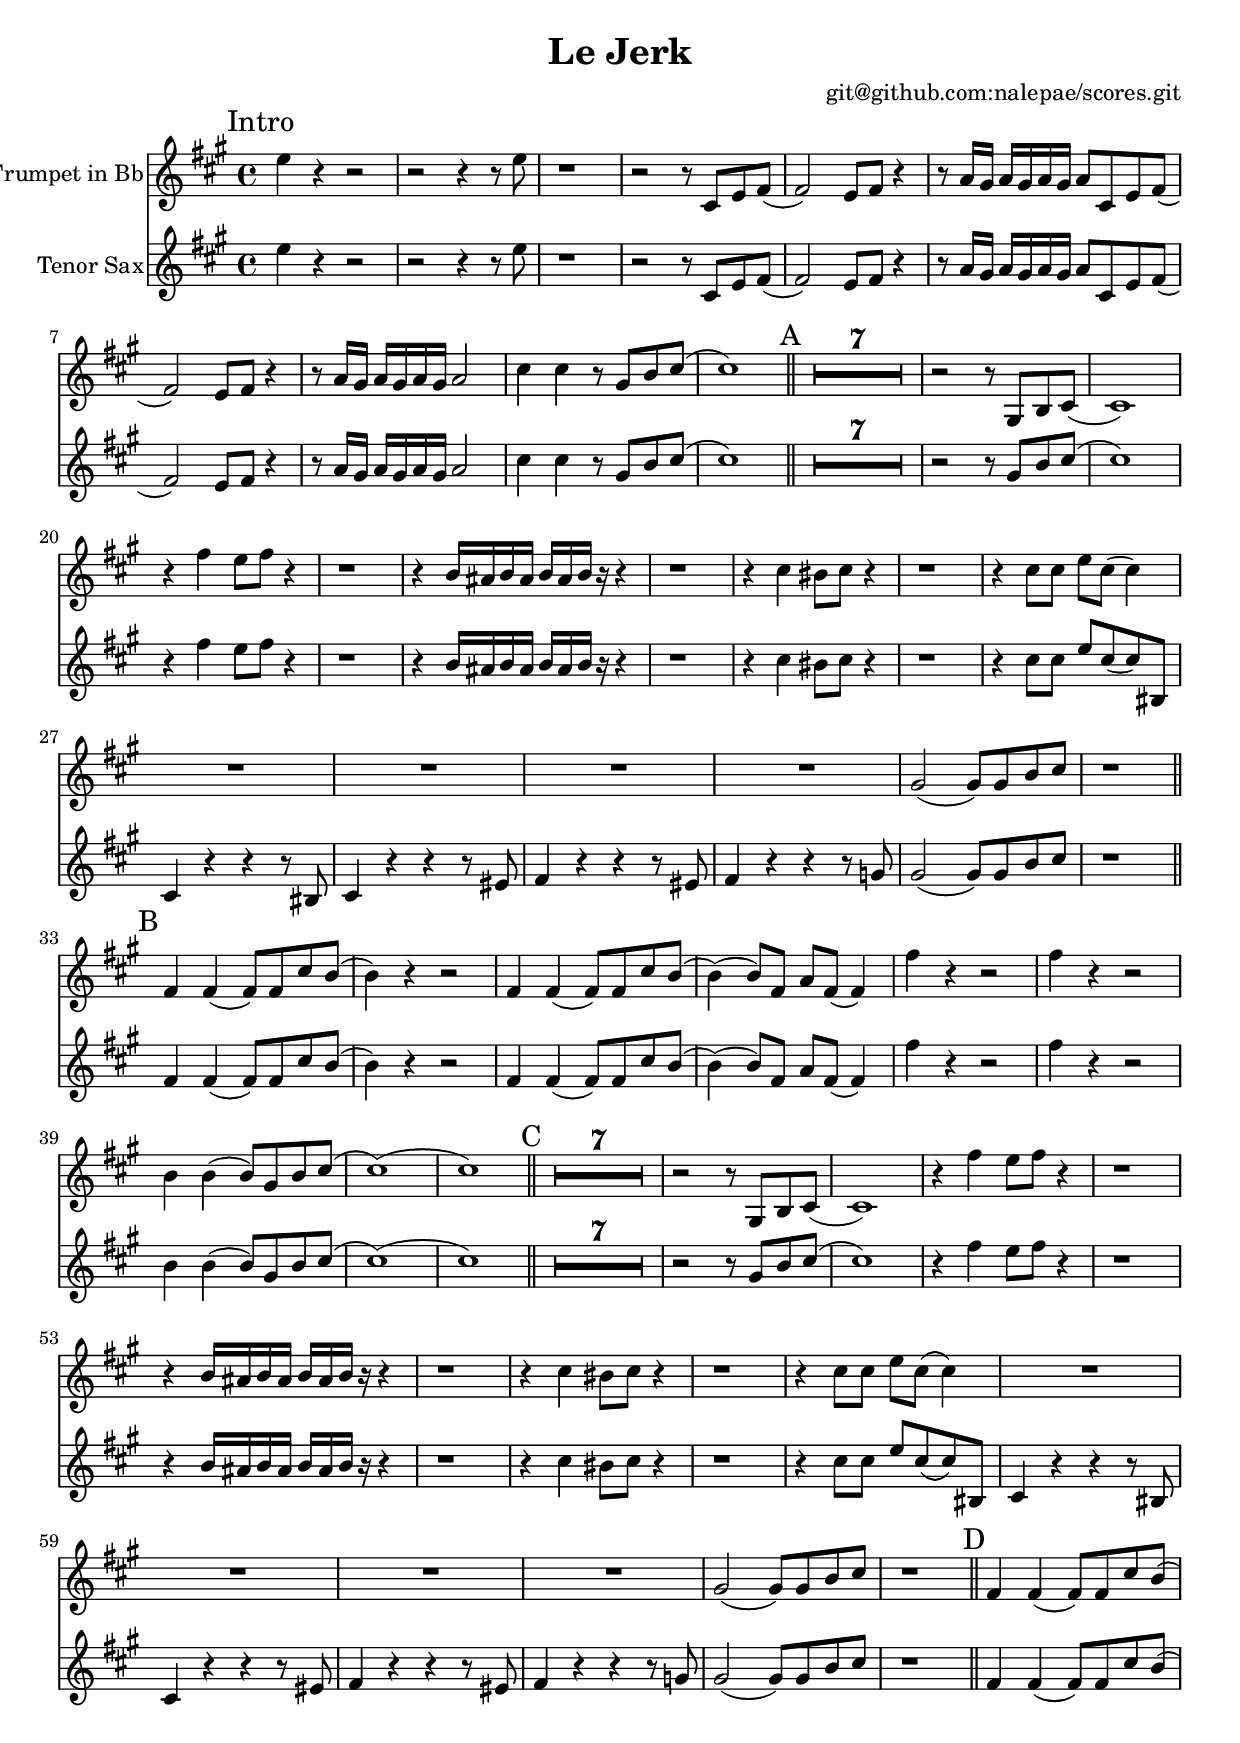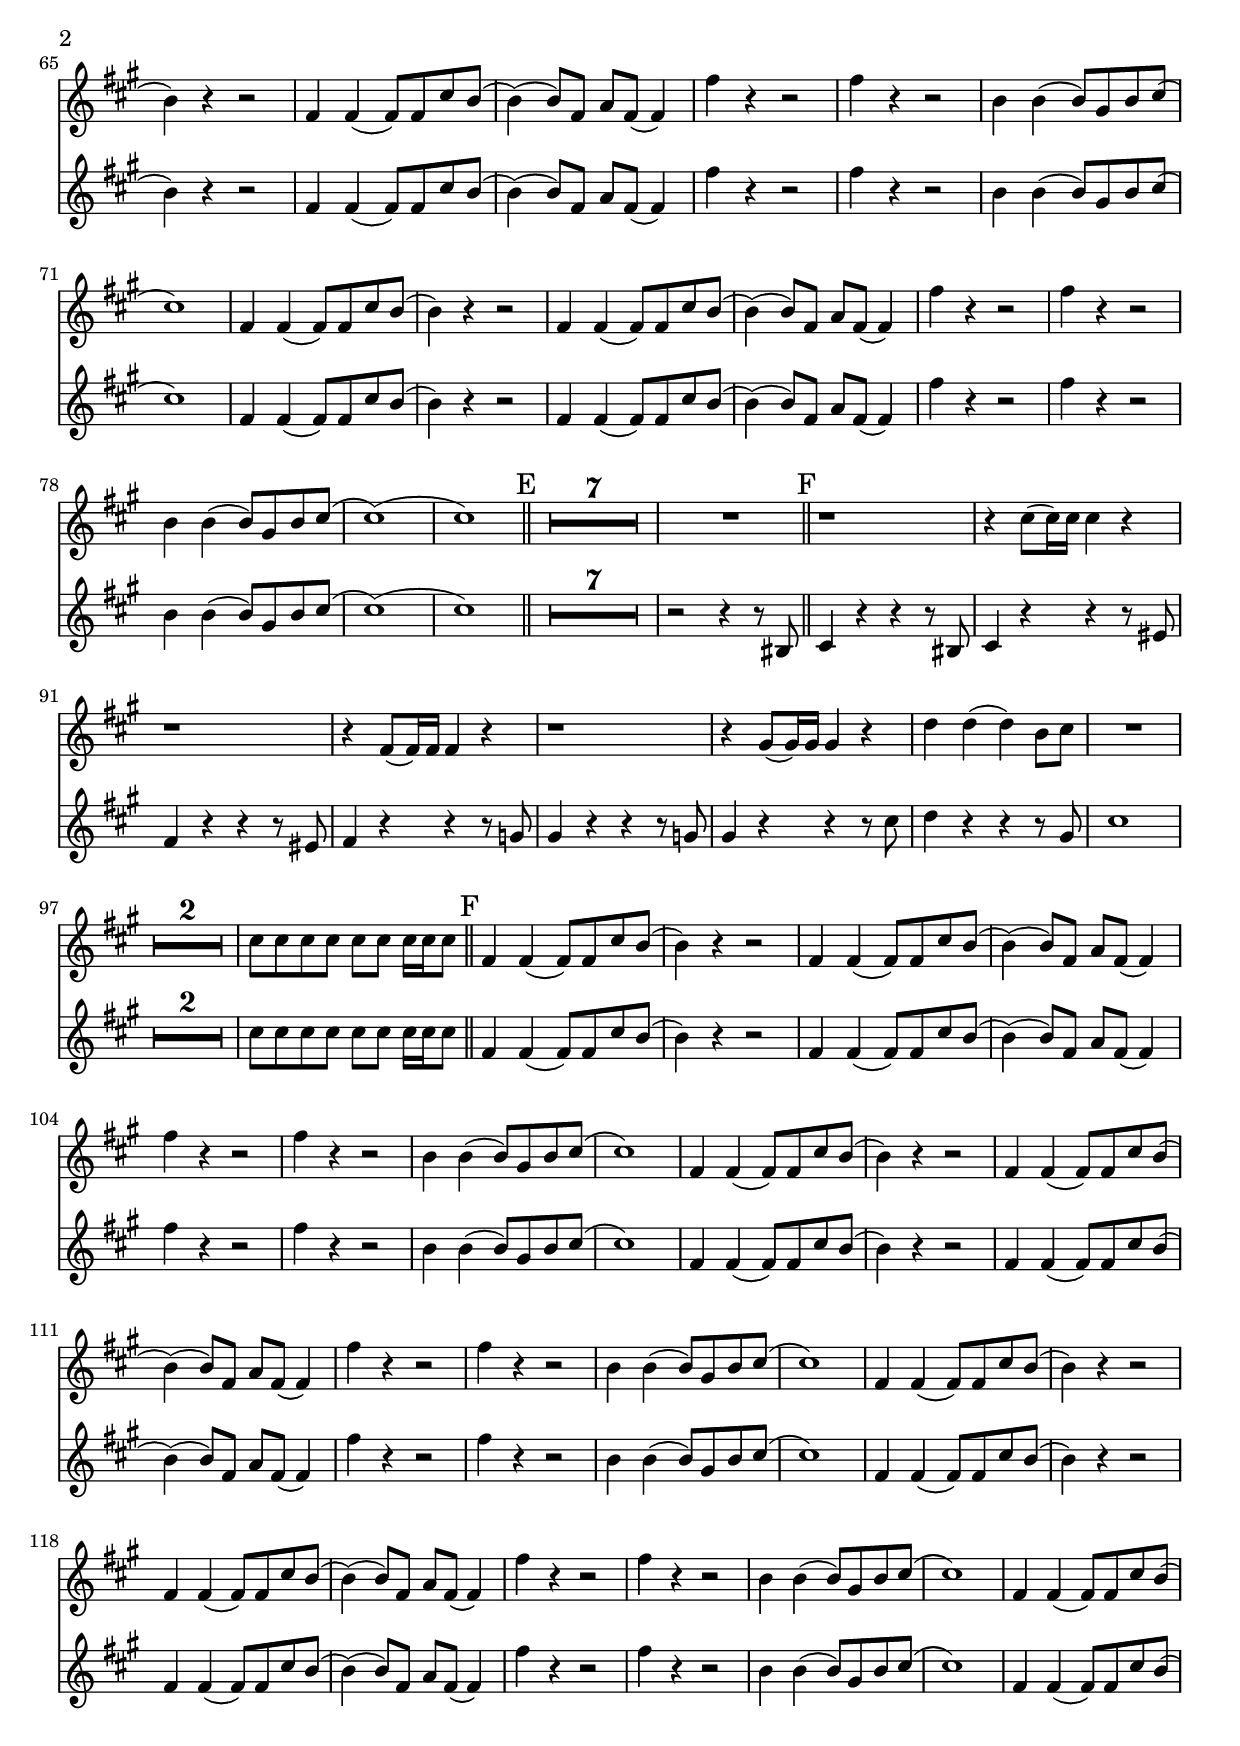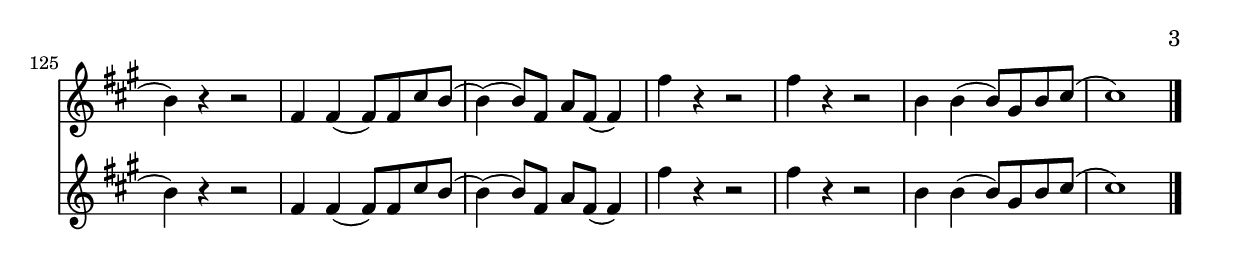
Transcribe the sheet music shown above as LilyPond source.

\version "2.18.2"

\header {
  title = "Le Jerk"
  arranger = "git@github.com:nalepae/scores.git"
}

global = {
  \key e \minor
  \time 4/4
}

trumpetBb = \relative c'' {
  \global
  % Intro
  \mark "Intro"
  d4 r r2 | r2 r4 r8 d | r1 | r2 r8 b, d e
  (| e2) d8 e r4 | r8 g16 fis g fis g fis g8 b, d e (| e2) d8 e r4 | r8 g16 fis g fis g fis g2 |
  b4 b r8 fis a b (|b1) \bar "||"

  % A
  \mark A
  \compressFullBarRests
  \override MultiMeasureRest.expand-limit = #1
  R1*7 | r2 r8 fis, a b
  (| b1) | r4 e' d8 e r4 | r1 | r4 a,16 gis a gis a gis a r r4 |
  r1 | r4 b ais8 b r4 | r1 | r4 b8 b d b (b4) | R1*4 | fis2 (fis8) fis a b | r1 \bar "||"

  % B
  \mark B
  e,4 e (e8) e b' a (|a4) r r2 | e4 e (e8) e b' a (|a4) (a8) e g e (e4) |
  e' r r2 | e4 r r2 | a,4 a (a8) fis a b (| b1) (| b) \bar "||"

  % C
  \mark C
  R1*7 | r2 r8 fis, a b
  (| b1) | r4 e' d8 e r4 | r1 | r4 a,16 gis a gis a gis a r r4 |
  r1 | r4 b ais8 b r4 | r1 | r4 b8 b d b (b4) | R1*4 | fis2 (fis8) fis a b | r1 \bar "||"

  % D
  \mark D
  e,4 e (e8) e b' a (|a4) r r2 | e4 e (e8) e b' a (|a4) (a8) e g e (e4) |
  e' r r2 | e4 r r2 | a,4 a (a8) fis a b (| b1) |
  e,4 e (e8) e b' a (|a4) r r2 | e4 e (e8) e b' a (|a4) (a8) e g e (e4) |
  e' r r2 | e4 r r2 | a,4 a (a8) fis a b (| b1) (| b) \bar "||"

  % E
  \mark E
  R1*8 \bar "||"

  % F
  \mark F
  r1 | r4 b8 (b16) b16 b4 r | r1 | r4 e,8 (e16) e16 e4 r |
  r1 | r4 fis8 (fis16) fis16 fis4 r | c'4 c (c) a8 b | R1*3 | b8 b b b b b b16 b b8 \bar "||"

  % F
  \mark F
  e,4 e (e8) e b' a (|a4) r r2 | e4 e (e8) e b' a (|a4) (a8) e g e (e4) |
  e' r r2 | e4 r r2 | a,4 a (a8) fis a b (| b1)
  e,4 e (e8) e b' a (|a4) r r2 | e4 e (e8) e b' a (|a4) (a8) e g e (e4) |
  e' r r2 | e4 r r2 | a,4 a (a8) fis a b (| b1)
  e,4 e (e8) e b' a (|a4) r r2 | e4 e (e8) e b' a (|a4) (a8) e g e (e4) |
  e' r r2 | e4 r r2 | a,4 a (a8) fis a b (| b1)
  e,4 e (e8) e b' a (|a4) r r2 | e4 e (e8) e b' a (|a4) (a8) e g e (e4) |
  e' r r2 | e4 r r2 | a,4 a (a8) fis a b (| b1) \bar "|."
}

tenorSax = \relative c'' {
  \global
  % Intro
  \mark "Intro"
  d4 r r2 | r2 r4 r8 d | r1 | r2 r8 b, d e
  (| e2) d8 e r4 | r8 g16 fis g fis g fis g8 b, d e (| e2) d8 e r4 | r8 g16 fis g fis g fis g2 |
  b4 b r8 fis a b (|b1) \bar "||"

  % A
  \mark A
  \compressFullBarRests
  \override MultiMeasureRest.expand-limit = #1
  R1*7 | r2 r8 fis a b
  (| b1) | r4 e d8 e r4 | r1 | r4 a,16 gis a gis a gis a r r4 |
  r1 | r4 b ais8 b r4 | r1 | r4 b8 b d b (b8) ais, | b4 r r r8 ais8 |
  b4 r r r8 dis | e4 r r r8 dis | e4 r r r8 f | fis2 (fis8) fis a b | r1 \bar "||"

  % B
  \mark B
  e,4 e (e8) e b' a (|a4) r r2 | e4 e (e8) e b' a (|a4) (a8) e g e (e4) |
  e' r r2 | e4 r r2 | a,4 a (a8) fis a b (| b1) (| b) \bar "||"

  % C
  \mark C
  R1*7 | r2 r8 fis a b
  (| b1) | r4 e d8 e r4 | r1 | r4 a,16 gis a gis a gis a r r4 |
  r1 | r4 b ais8 b r4 | r1 | r4 b8 b d b (b8) ais, | b4 r r r8 ais8 |
  b4 r r r8 dis | e4 r r r8 dis | e4 r r r8 f | fis2 (fis8) fis a b | r1 \bar "||"

  % D
  \mark D
  e,4 e (e8) e b' a (|a4) r r2 | e4 e (e8) e b' a (|a4) (a8) e g e (e4) |
  e' r r2 | e4 r r2 | a,4 a (a8) fis a b (| b1) |
  e,4 e (e8) e b' a (|a4) r r2 | e4 e (e8) e b' a (|a4) (a8) e g e (e4) |
  e' r r2 | e4 r r2 | a,4 a (a8) fis a b (| b1) (| b) \bar "||"

  % E
  \mark E
  R1*7 | r2 r4 r8 ais, \bar "||"

  % F
  \mark F
  b4 r r r8 ais8 | b4 r r r8 dis | e4 r r r8 dis | e4 r r r8 f |
  fis4 r r r8 f | fis4 r r r8 b | c4 r r r8 fis, | b1 |
  R1*2 | b8 b b b b b b16 b b8 \bar "||"

  % F
  \mark F
  e,4 e (e8) e b' a (|a4) r r2 | e4 e (e8) e b' a (|a4) (a8) e g e (e4) |
  e' r r2 | e4 r r2 | a,4 a (a8) fis a b (| b1)
  e,4 e (e8) e b' a (|a4) r r2 | e4 e (e8) e b' a (|a4) (a8) e g e (e4) |
  e' r r2 | e4 r r2 | a,4 a (a8) fis a b (| b1)
  e,4 e (e8) e b' a (|a4) r r2 | e4 e (e8) e b' a (|a4) (a8) e g e (e4) |
  e' r r2 | e4 r r2 | a,4 a (a8) fis a b (| b1)
  e,4 e (e8) e b' a (|a4) r r2 | e4 e (e8) e b' a (|a4) (a8) e g e (e4) |
  e' r r2 | e4 r r2 | a,4 a (a8) fis a b (| b1) \bar "|."
}

trumpetBbPart = \new Staff \with {
  instrumentName = "Trumpet in Bb"
  midiInstrument = "trumpet"
} \trumpetBb

tenorSaxPart = \new Staff \with {
  instrumentName = "Tenor Sax"
  midiInstrument = "tenor sax"
} \tenorSax

\score {
  <<
    \transpose c d \trumpetBbPart
    \transpose c d \tenorSaxPart
  >>
  \layout { }
  \midi {
    \context {
      \Score
      tempoWholesPerMinute = #(ly:make-moment 100 4)
    }
  }
}
